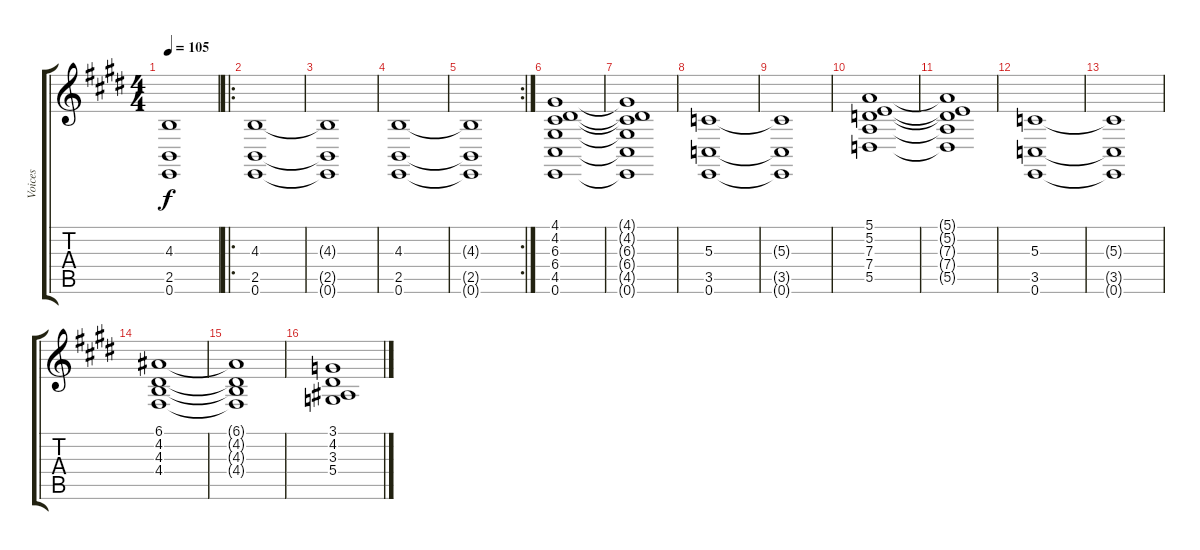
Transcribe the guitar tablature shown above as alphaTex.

\track ("Voices" "Voices") {instrument choiraahs}
\staff {score tabs}
\tuning (E4 B3 G3 D3 A2 E2) {hide}
\ts (4 4)
\tempo 105
\clef g2
\ks c#minor
(4.3{t} 2.5{t} 0.6{t}).1{dy f} |
\ro
\ks e
(4.3 2.5 0.6).1 |
\ks c#minor
(4.3{t} 2.5{t} 0.6{t}).1 |
(4.3 2.5 0.6).1 |
\rc 2
(4.3{t} 2.5{t} 0.6{t}).1 |
\ks e
(4.1 4.2 6.3 6.4 4.5 0.6).1 |
\ks c#minor
(4.1{t} 4.2{t} 6.3{t} 6.4{t} 4.5{t} 0.6{t}).1 |
\ks e
(5.3 3.5 0.6).1 |
\ks c#minor
(5.3{t} 3.5{t} 0.6{t}).1 |
\ks e
(5.1 5.2 7.3 7.4 5.5).1 |
\ks c#minor
(5.1{t} 5.2{t} 7.3{t} 7.4{t} 5.5{t}).1 |
\ks e
(5.3 3.5 0.6).1 |
\ks c#minor
(5.3{t} 3.5{t} 0.6{t}).1 |
\ks e
(6.1 4.2 4.3 4.4).1 |
\ks c#minor
(6.1{t} 4.2{t} 4.3{t} 4.4{t}).1 |
(3.1 4.2 3.3 5.4).1
